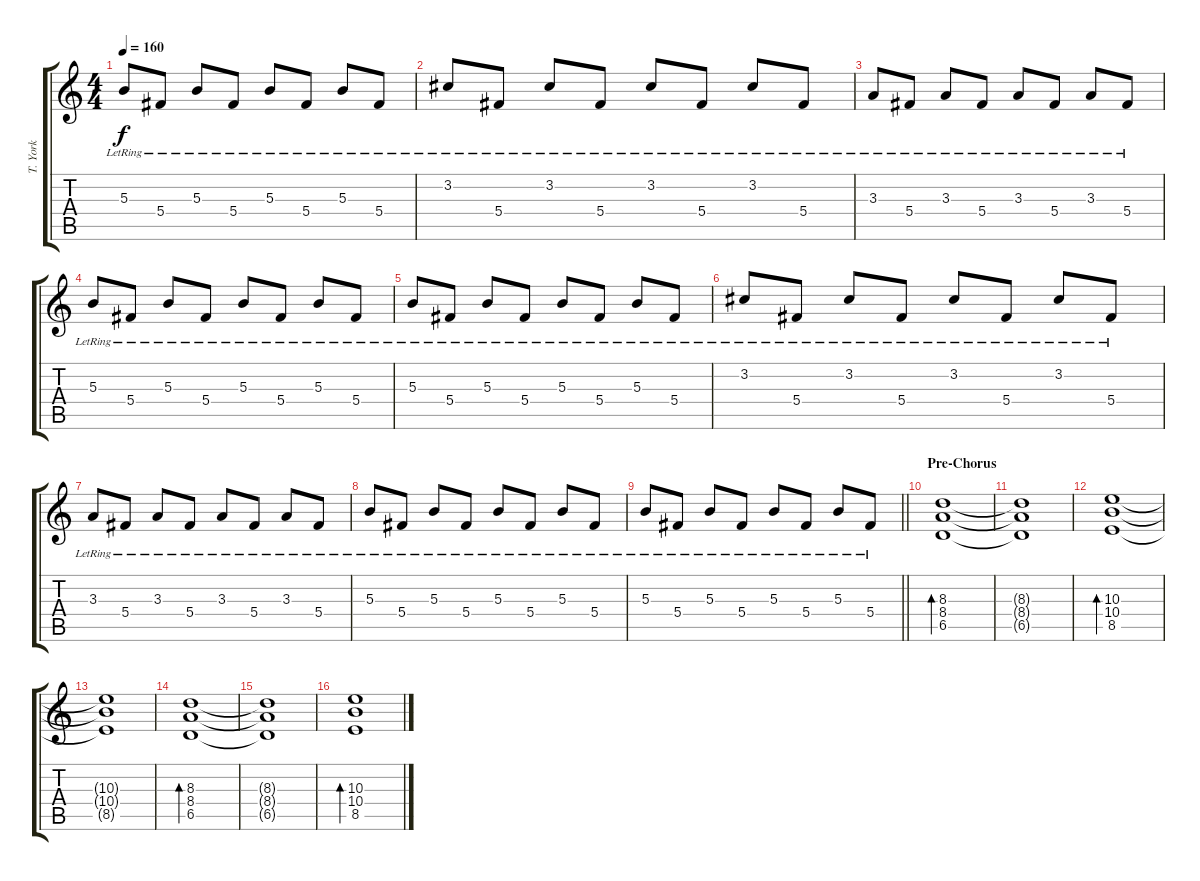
\track ("T. York" "T. York") {instrument distortionguitar}
\staff {score tabs}
\tuning (Eb4 Bb3 Gb3 Db3 Ab2 Db2) {hide}
\ts (4 4)
\tempo 160
\clef g2
\ks c
5.3{lr}.8{dy f} 5.4{lr}.8 5.3{lr}.8 5.4{lr}.8 5.3{lr}.8 5.4{lr}.8 5.3{lr}.8 5.4{lr}.8 |
3.2{lr}.8 5.4{lr}.8 3.2{lr}.8 5.4{lr}.8 3.2{lr}.8 5.4{lr}.8 3.2{lr}.8 5.4{lr}.8 |
3.3{lr}.8 5.4{lr}.8 3.3{lr}.8 5.4{lr}.8 3.3{lr}.8 5.4{lr}.8 3.3{lr}.8 5.4{lr}.8 |
5.3{lr}.8 5.4{lr}.8 5.3{lr}.8 5.4{lr}.8 5.3{lr}.8 5.4{lr}.8 5.3{lr}.8 5.4{lr}.8 |
5.3{lr}.8 5.4{lr}.8 5.3{lr}.8 5.4{lr}.8 5.3{lr}.8 5.4{lr}.8 5.3{lr}.8 5.4{lr}.8 |
3.2{lr}.8 5.4{lr}.8 3.2{lr}.8 5.4{lr}.8 3.2{lr}.8 5.4{lr}.8 3.2{lr}.8 5.4{lr}.8 |
3.3{lr}.8 5.4{lr}.8 3.3{lr}.8 5.4{lr}.8 3.3{lr}.8 5.4{lr}.8 3.3{lr}.8 5.4{lr}.8 |
5.3{lr}.8 5.4{lr}.8 5.3{lr}.8 5.4{lr}.8 5.3{lr}.8 5.4{lr}.8 5.3{lr}.8 5.4{lr}.8 |
\barLineRight lightlight
5.3{lr}.8 5.4{lr}.8 5.3{lr}.8 5.4{lr}.8 5.3{lr}.8 5.4{lr}.8 5.3{lr}.8 5.4{lr}.8 |
\section ("" "Pre-Chorus")
(8.3 8.4 6.5).1{bd 240} |
(8.3{t} 8.4{t} 6.5{t}).1 |
(10.3 10.4 8.5).1{bd 240} |
(10.3{t} 10.4{t} 8.5{t}).1 |
(8.3 8.4 6.5).1{bd 240} |
(8.3{t} 8.4{t} 6.5{t}).1 |
(10.3 10.4 8.5).1{bd 240}
